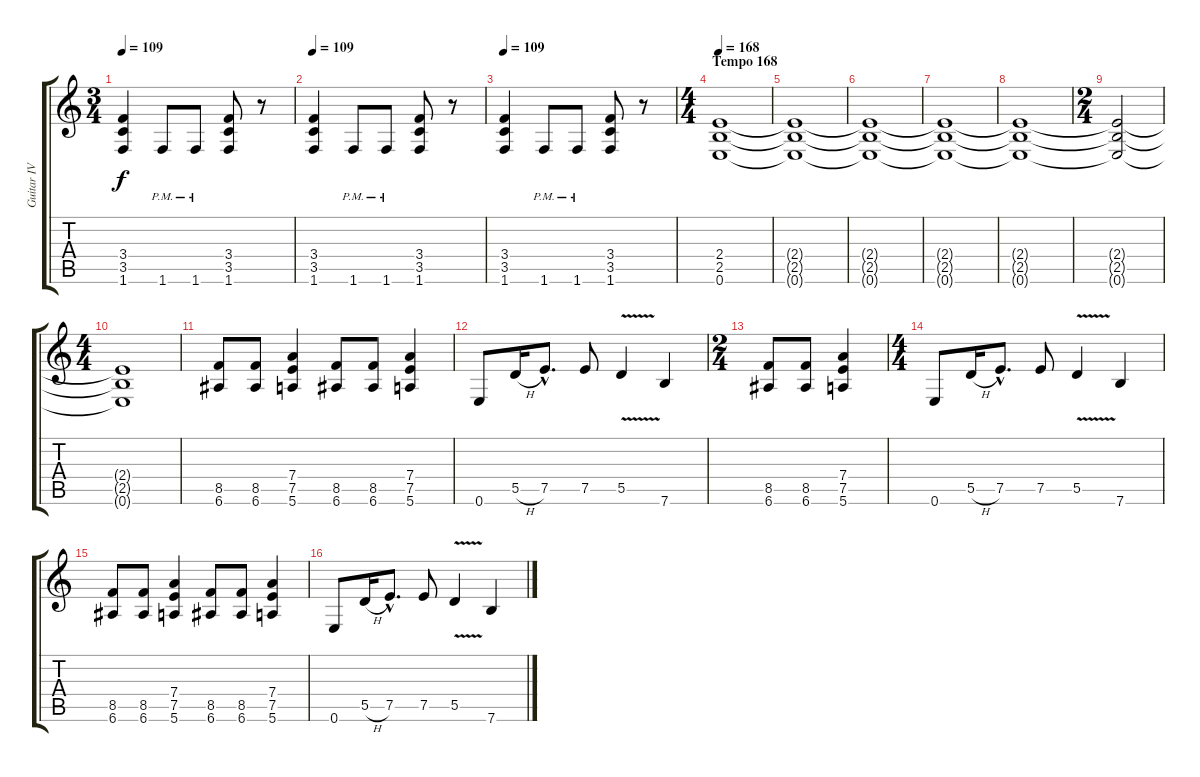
\track ("Guitar IV Over/Dist" "Guitar IV ") {instrument distortionguitar}
\staff {score tabs}
\tuning (E4 B3 G3 D3 A2 E2) {hide}
\ts (3 4)
\tempo 109
\clef g2
\ks c
(3.4 3.5 1.6).4{dy f} 1.6{pm}.8 1.6{pm}.8 (3.4 3.5 1.6).8 r.8 |
\tempo 109
(3.4 3.5 1.6).4 1.6{pm}.8 1.6{pm}.8 (3.4 3.5 1.6).8 r.8 |
\tempo 109
(3.4 3.5 1.6).4 1.6{pm}.8 1.6{pm}.8 (3.4 3.5 1.6).8 r.8 |
\ts (4 4)
\section ("" "Tempo 168")
\tempo 168
(2.4 2.5 0.6).1{volume 14} |
(2.4{t} 2.5{t} 0.6{t}).1 |
(2.4{t} 2.5{t} 0.6{t}).1{volume 12} |
(2.4{t} 2.5{t} 0.6{t}).1 |
(2.4{t} 2.5{t} 0.6{t}).1{volume 10} |
\ts (2 4)
(2.4{t} 2.5{t} 0.6{t}).2 |
\ts (4 4)
(2.4{t} 2.5{t} 0.6{t}).1{volume 8} |
(8.5 6.6).8{volume 14} (8.5 6.6).8 (7.4 7.5 5.6).4 (8.5 6.6).8 (8.5 6.6).8 (7.4 7.5 5.6).4 |
0.6.8 5.5{h}.16 7.5{hac}.8{d} 7.5.8 5.5{v}.4 7.6.4 |
\ts (2 4)
(8.5 6.6).8 (8.5 6.6).8 (7.4 7.5 5.6).4 |
\ts (4 4)
0.6.8 5.5{h}.16 7.5{hac}.8{d} 7.5.8 5.5{v}.4 7.6.4 |
(8.5 6.6).8 (8.5 6.6).8 (7.4 7.5 5.6).4 (8.5 6.6).8 (8.5 6.6).8 (7.4 7.5 5.6).4 |
0.6.8 5.5{h}.16 7.5{hac}.8{d} 7.5.8 5.5{v}.4 7.6.4
